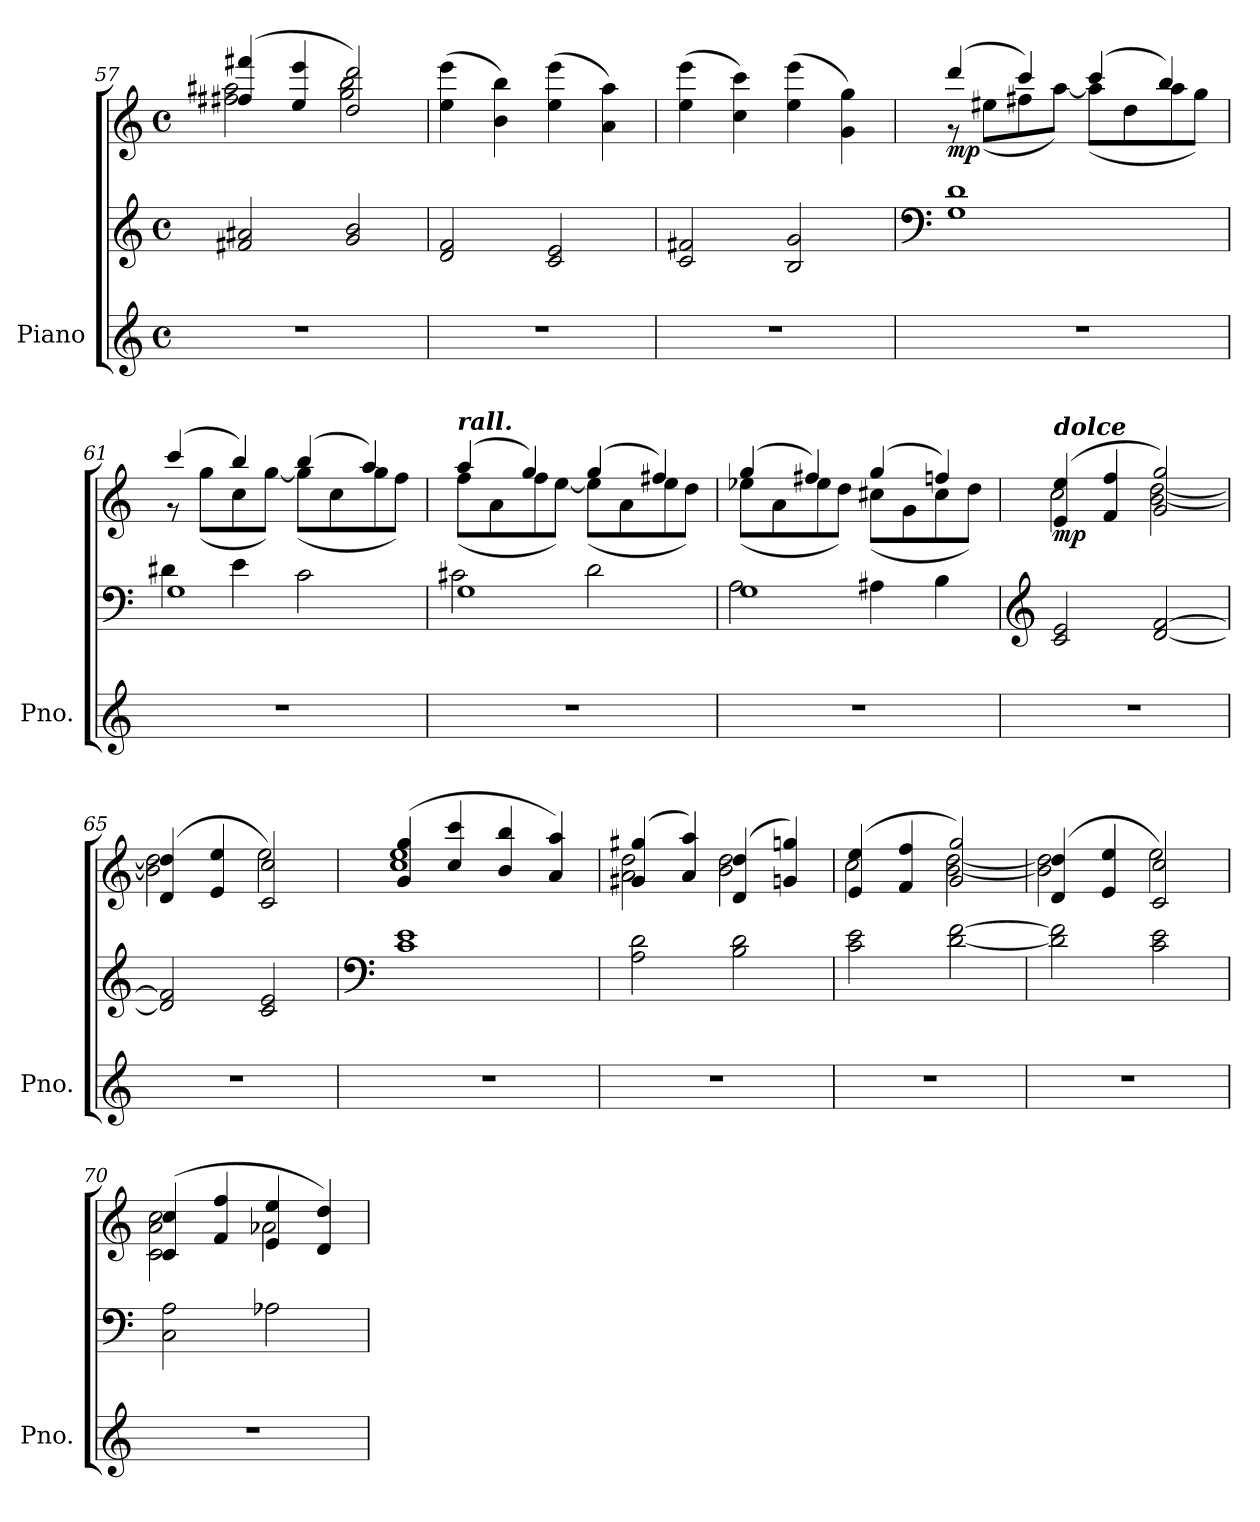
**kern	**kern	**kern	**dynam
*part1	*part1	*part1	*part1
*staff3	*staff2	*staff1	*staff1/2/3
*I"Piano	*	*	*
*I'Pno.	*	*	*
*clefG2	*clefG2	*clefG2	*
*k[]	*k[]	*k[]	*
*M4/4	*M4/4	*M4/4	*
*met(c)	*met(c)	*met(c)	*
=57	=57	=57	=57
*	*	*^	*
1r	2f#X/ 2a#X/	(>4ff#X/ 4fff#X/	2ff#\ 2aa#X\	.
.	.	4ee/ 4eee/	.	.
.	2g/ 2b/	2dd/ 2ddd/)	2gg\ 2bb\	.
*	*	*v	*v	*
=58	=58	=58	=58
1r	2d/ 2f/	(>4ee\ 4eee\	.
.	.	4b\ 4bb\)	.
.	2c/ 2e/	(>4ee\ 4eee\	.
.	.	4a\ 4aa\)	.
=59	=59	=59	=59
1r	2c/ 2f#X/	(>4ee\ 4eee\	.
.	.	4cc\ 4ccc\)	.
.	2B/ 2g/	(>4ee\ 4eee\	.
.	.	4g\ 4gg\)	.
=60	=60	=60	=60
*	*clefF4	*	*
*	*	*^	*
!	!	!	!	!LO:DY:b
1r	1G 1d	(>4ddd/	8r	mp
.	.	.	(<8ee#X\L	.
.	.	4ccc/)	8ff#X\	.
.	.	.	[8aa\J)	.
.	.	(>4ccc/	(<8aa\L]	.
.	.	.	8dd\	.
.	.	4bb/)	8aa\	.
.	.	.	8gg\J)	.
=61	=61	=61	=61	=61
*	*^	*	*	*
1r	1G	4d#X\	(>4ccc/	8r	.
.	.	.	.	(<8gg\L	.
.	.	4e\	4bb/)	8cc\	.
.	.	.	.	[8gg\J)	.
.	.	2c\	(>4bb/	(<8gg\L]	.
.	.	.	.	8cc\	.
.	.	.	4aa/)	8gg\	.
.	.	.	.	8ff\J)	.
!!LO:LB:g=z	!!
=62	=62	=62	=62	=62	=62
*	*	*	*MM122	*	*
!	!	!	!LO:TX:a:Bi:t=rall.	!	!
1r	1G	2c#X\	(>4aa/	(<8ff\L	.
.	.	.	.	8a\	.
.	.	.	4gg/)	8ff\	.
.	.	.	.	[8ee\J)	.
*	*	*	*MM116	*	*
.	.	2d\	(>4gg/	(<8ee\L]	.
.	.	.	.	8a\	.
.	.	.	4ff#X/)	8ee\	.
.	.	.	.	8dd\J)	.
=63	=63	=63	=63	=63	=63
*	*	*	*MM108	*	*
1r	1G	2A\	(>4gg/	(<8ee-X\L	.
.	.	.	.	8a\	.
.	.	.	4ff#X/)	8ee-\	.
.	.	.	.	8dd\J)	.
*	*	*	*MM100	*	*
.	.	4A#X\	(>4gg/	(<8cc#X\L	.
.	.	.	.	8g\	.
.	.	4B\	4ffn/)	8cc#\	.
.	.	.	.	8dd\J)	.
*	*v	*v	*	*	*
=64	=64	=64	=64	=64
*	*clefG2	*	*	*
*	*	*MM128	*	*
!	!	!LO:TX:a:Bi:t=dolce	!	!
!	!	!	!	!LO:DY:b
1r	2c/ 2e/	(>4e/ 4ee/	2cc\	mp
.	.	4f/ 4ff/	.	.
.	[2d/ [2f/	2g/ 2gg/)	[2b\ [2dd\	.
=65	=65	=65	=65	=65
1r	2d/] 2f/]	(>4d/ 4dd/	2b\] 2dd\]	.
.	.	4e/ 4ee/	.	.
.	2c/ 2e/	2c/ 2cc/)	2ee\	.
=66	=66	=66	=66	=66
*	*clefF4	*	*	*
1r	1c 1e	(>4g/ 4gg/	1cc 1ee	.
.	.	4cc/ 4ccc/	.	.
.	.	4b/ 4bb/	.	.
.	.	4a/ 4aa/)	.	.
=67	=67	=67	=67	=67
1r	2A\ 2d\	(>4g#X/ 4gg#X/	2a\ 2dd\	.
.	.	4a/ 4aa/)	.	.
.	2B\ 2d\	(>4d/ 4dd/	2b\ 2dd\	.
.	.	4gn/ 4ggn/)	.	.
=68	=68	=68	=68	=68
1r	2c\ 2e\	(>4e/ 4ee/	2cc\	.
.	.	4f/ 4ff/	.	.
.	[2d\ [2f\	2g/ 2gg/)	[2b\ [2dd\	.
!!LO:PB:g=z	!!
=69	=69	=69	=69	=69
1r	2d\] 2f\]	(>4d/ 4dd/	2b\] 2dd\]	.
.	.	4e/ 4ee/	.	.
.	2c\ 2e\	2c/ 2cc/)	2ee\	.
=70	=70	=70	=70	=70
1r	2C\ 2A\	(>4c/ 4cc/	2c\ 2a\ 2cc\	.
.	.	4f/ 4ff/	.	.
.	2A-X\	4e/ 4ee/	2a-X\	.
.	.	4d/ 4dd/)	.	.
*	*	*v	*v	*
=	=	=	=
*-	*-	*-	*-
